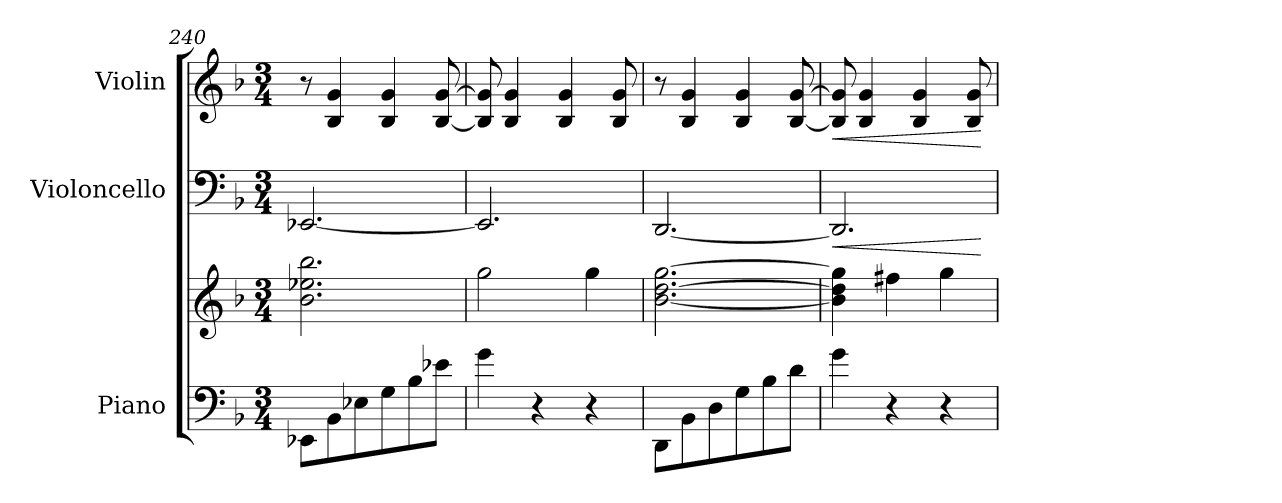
**kern	**kern	**kern	**dynam	**kern	**dynam
*part3	*part3	*part2	*part2	*part1	*part1
*staff4	*staff3	*staff2	*staff2	*staff1	*staff1
*I"Piano	*	*I"Violoncello	*	*I"Violin	*
*I'Pno	*	*I'Vc	*	*I'Vln	*
*clefF4	*clefG2	*clefF4	*	*clefG2	*
*k[b-]	*k[b-]	*k[b-]	*	*k[b-]	*
*M3/4	*M3/4	*M3/4	*	*M3/4	*
=240	=240	=240	=240	=240	=240
8EE-X\L	2.b-\ 2.ee-X\ 2.bb-\	[2.EE-X/	.	8r	.
8BB-\	.	.	.	4B-/ 4g/	.
8E-X\	.	.	.	.	.
8G\	.	.	.	4B-/ 4g/	.
8B-\	.	.	.	.	.
8e-X\J	.	.	.	[8B-/ [8g/	.
!!LO:LB:g=z
=241	=241	=241	=241	=241	=241
4g\	2gg\	2.EE-/]	.	8B-/] 8g/]	.
.	.	.	.	4B-/ 4g/	.
4r	.	.	.	.	.
.	.	.	.	4B-/ 4g/	.
4r	4gg\	.	.	.	.
.	.	.	.	8B-/ 8g/	.
=242	=242	=242	=242	=242	=242
8DD\L	[2.b-\ [2.dd\ [2.gg\	[2.DD/	.	8r	.
8BB-\	.	.	.	4B-/ 4g/	.
8D\	.	.	.	.	.
8G\	.	.	.	4B-/ 4g/	.
8B-\	.	.	.	.	.
8d\J	.	.	.	[8B-/ [8g/	.
=243	=243	=243	=243	=243	=243
!	!	!	!LO:HP:b	!	!LO:HP:b
4g\	4b-\] 4dd\] 4gg\]	2.DD/]	<	8B-/] 8g/]	<
.	.	.	.	4B-/ 4g/	.
4r	4ff#X\	.	.	.	.
.	.	.	.	4B-/ 4g/	.
4r	4gg\	.	.	.	.
.	.	.	.	8B-/ 8g/	.
.	.	.	[	.	[
=	=	=	=	=	=
*-	*-	*-	*-	*-	*-
